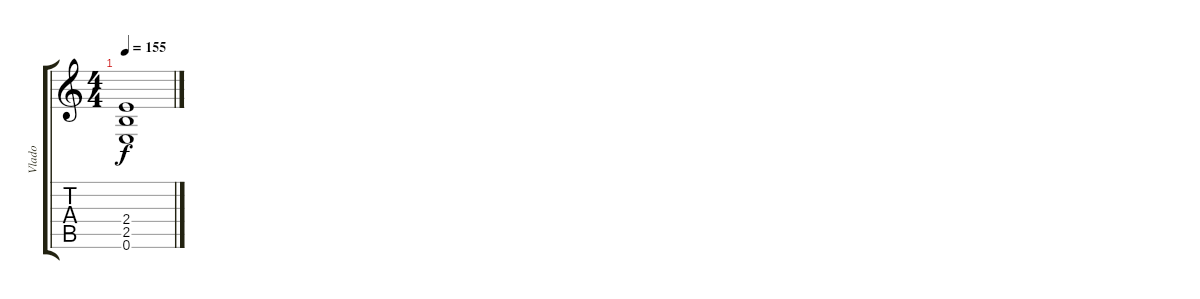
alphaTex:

\track ("Vlado" "Vlado") {instrument overdrivenguitar}
\staff {score tabs}
\tuning (E4 B3 G3 D3 A2 E2) {hide}
\ts (4 4)
\tempo 155
\clef g2
\ks c
(2.4 2.5 0.6).1{dy f}
